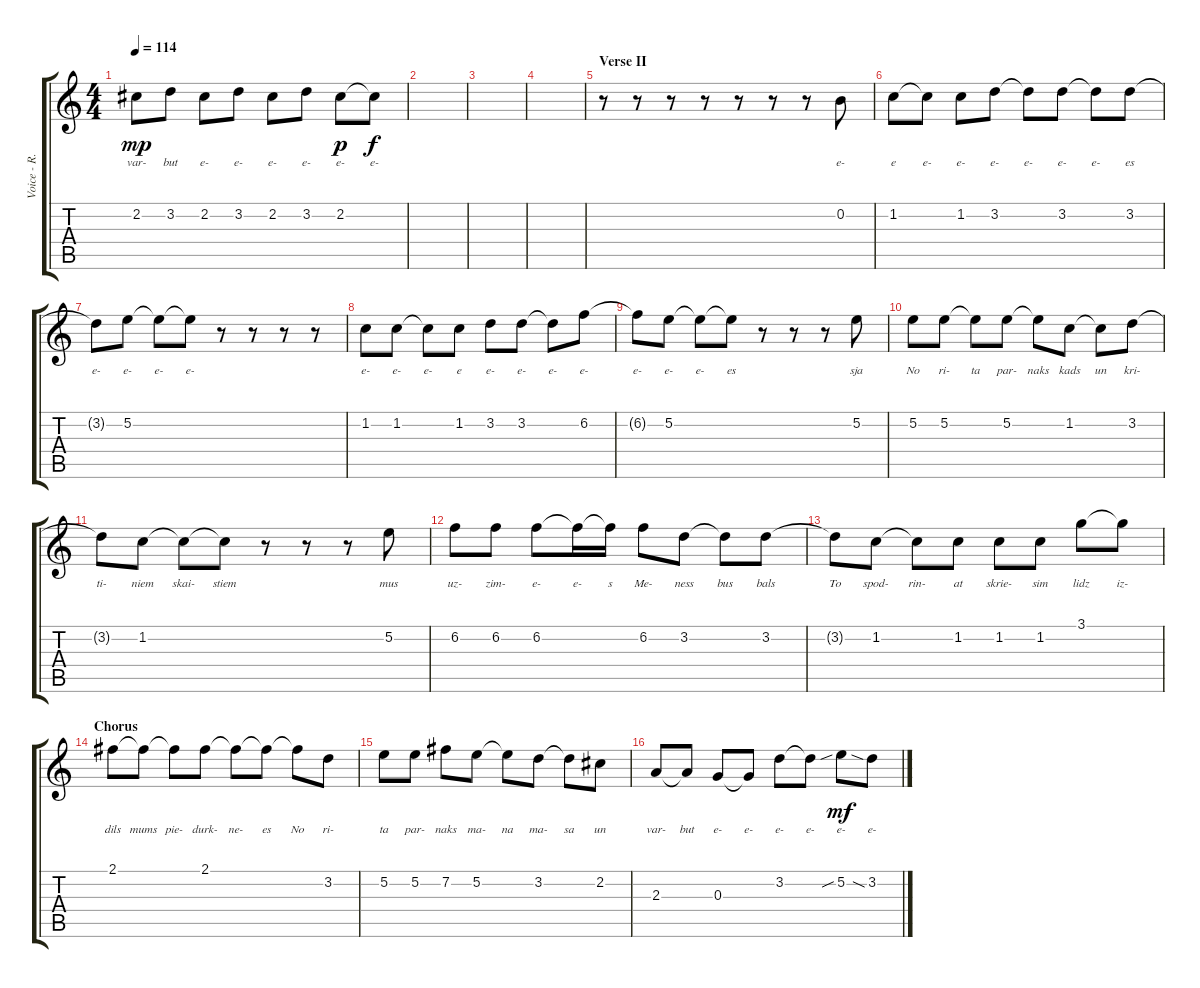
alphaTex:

\track ("Voice - R.Kaupers" "Voice - R.") {instrument acousticguitarsteel}
\staff {score tabs}
\tuning (E4 B3 G3 D3 A2 E2) {hide}
\ts (4 4)
\tempo 114
\clef g2
\ks c
2.2.8{lyrics (0 "var-") lyrics (1 "") lyrics (2 "") lyrics (3 "") lyrics (4 "") dy mp} 3.2.8{lyrics (0 "but") lyrics (1 "") lyrics (2 "") lyrics (3 "") lyrics (4 "")} 2.2.8{lyrics (0 "e-") lyrics (1 "") lyrics (2 "") lyrics (3 "") lyrics (4 "")} 3.2.8{lyrics (0 "e-") lyrics (1 "") lyrics (2 "") lyrics (3 "") lyrics (4 "")} 2.2.8{lyrics (0 "e-") lyrics (1 "") lyrics (2 "") lyrics (3 "") lyrics (4 "")} 3.2.8{lyrics (0 "e-") lyrics (1 "") lyrics (2 "") lyrics (3 "") lyrics (4 "")} 2.2.8{lyrics (0 "e-") lyrics (1 "") lyrics (2 "") lyrics (3 "") lyrics (4 "") dy p} 2.2{t}.8{lyrics (0 "e-") lyrics (1 "") lyrics (2 "") lyrics (3 "") lyrics (4 "") dy f} |
|
|
|
\section ("" "Verse II")
r.8 r.8 r.8 r.8 r.8 r.8 r.8 0.2.8{lyrics (0 "e-") lyrics (1 "") lyrics (2 "") lyrics (3 "") lyrics (4 "")} |
1.2.8{lyrics (0 "e") lyrics (1 "") lyrics (2 "") lyrics (3 "") lyrics (4 "")} 1.2{t}.8{lyrics (0 "e-") lyrics (1 "") lyrics (2 "") lyrics (3 "") lyrics (4 "")} 1.2.8{lyrics (0 "e-") lyrics (1 "") lyrics (2 "") lyrics (3 "") lyrics (4 "")} 3.2.8{lyrics (0 "e-") lyrics (1 "") lyrics (2 "") lyrics (3 "") lyrics (4 "")} 3.2{t}.8{lyrics (0 "e-") lyrics (1 "") lyrics (2 "") lyrics (3 "") lyrics (4 "")} 3.2.8{lyrics (0 "e-") lyrics (1 "") lyrics (2 "") lyrics (3 "") lyrics (4 "")} 3.2{t}.8{lyrics (0 "e-") lyrics (1 "") lyrics (2 "") lyrics (3 "") lyrics (4 "")} 3.2.8{lyrics (0 "es") lyrics (1 "") lyrics (2 "") lyrics (3 "") lyrics (4 "")} |
3.2{t}.8{lyrics (0 "e-") lyrics (1 "") lyrics (2 "") lyrics (3 "") lyrics (4 "")} 5.2.8{lyrics (0 "e-") lyrics (1 "") lyrics (2 "") lyrics (3 "") lyrics (4 "")} 5.2{t}.8{lyrics (0 "e-") lyrics (1 "") lyrics (2 "") lyrics (3 "") lyrics (4 "")} 5.2{t}.8{lyrics (0 "e-") lyrics (1 "") lyrics (2 "") lyrics (3 "") lyrics (4 "")} r.8 r.8 r.8 r.8 |
1.2.8{lyrics (0 "e-") lyrics (1 "") lyrics (2 "") lyrics (3 "") lyrics (4 "")} 1.2.8{lyrics (0 "e-") lyrics (1 "") lyrics (2 "") lyrics (3 "") lyrics (4 "")} 1.2{t}.8{lyrics (0 "e-") lyrics (1 "") lyrics (2 "") lyrics (3 "") lyrics (4 "")} 1.2.8{lyrics (0 "e") lyrics (1 "") lyrics (2 "") lyrics (3 "") lyrics (4 "")} 3.2.8{lyrics (0 "e-") lyrics (1 "") lyrics (2 "") lyrics (3 "") lyrics (4 "")} 3.2.8{lyrics (0 "e-") lyrics (1 "") lyrics (2 "") lyrics (3 "") lyrics (4 "")} 3.2{t}.8{lyrics (0 "e-") lyrics (1 "") lyrics (2 "") lyrics (3 "") lyrics (4 "")} 6.2.8{lyrics (0 "e-") lyrics (1 "") lyrics (2 "") lyrics (3 "") lyrics (4 "")} |
6.2{t}.8{lyrics (0 "e-") lyrics (1 "") lyrics (2 "") lyrics (3 "") lyrics (4 "")} 5.2.8{lyrics (0 "e-") lyrics (1 "") lyrics (2 "") lyrics (3 "") lyrics (4 "")} 5.2{t}.8{lyrics (0 "e-") lyrics (1 "") lyrics (2 "") lyrics (3 "") lyrics (4 "")} 5.2{t}.8{lyrics (0 "es") lyrics (1 "") lyrics (2 "") lyrics (3 "") lyrics (4 "")} r.8 r.8 r.8 5.2.8{lyrics (0 "sja") lyrics (1 "") lyrics (2 "") lyrics (3 "") lyrics (4 "")} |
5.2.8{lyrics (0 "No") lyrics (1 "") lyrics (2 "") lyrics (3 "") lyrics (4 "")} 5.2.8{lyrics (0 "ri-") lyrics (1 "") lyrics (2 "") lyrics (3 "") lyrics (4 "")} 5.2{t}.8{lyrics (0 "ta") lyrics (1 "") lyrics (2 "") lyrics (3 "") lyrics (4 "")} 5.2.8{lyrics (0 "par-") lyrics (1 "") lyrics (2 "") lyrics (3 "") lyrics (4 "")} 5.2{t}.8{lyrics (0 "naks") lyrics (1 "") lyrics (2 "") lyrics (3 "") lyrics (4 "")} 1.2.8{lyrics (0 "kads") lyrics (1 "") lyrics (2 "") lyrics (3 "") lyrics (4 "")} 1.2{t}.8{lyrics (0 "un") lyrics (1 "") lyrics (2 "") lyrics (3 "") lyrics (4 "")} 3.2.8{lyrics (0 "kri-") lyrics (1 "") lyrics (2 "") lyrics (3 "") lyrics (4 "")} |
3.2{t}.8{lyrics (0 "ti-") lyrics (1 "") lyrics (2 "") lyrics (3 "") lyrics (4 "")} 1.2.8{lyrics (0 "niem") lyrics (1 "") lyrics (2 "") lyrics (3 "") lyrics (4 "")} 1.2{t}.8{lyrics (0 "skai-") lyrics (1 "") lyrics (2 "") lyrics (3 "") lyrics (4 "")} 1.2{t}.8{lyrics (0 "stiem") lyrics (1 "") lyrics (2 "") lyrics (3 "") lyrics (4 "")} r.8 r.8 r.8 5.2.8{lyrics (0 "mus") lyrics (1 "") lyrics (2 "") lyrics (3 "") lyrics (4 "")} |
6.2.8{lyrics (0 "uz-") lyrics (1 "") lyrics (2 "") lyrics (3 "") lyrics (4 "")} 6.2.8{lyrics (0 "zim-") lyrics (1 "") lyrics (2 "") lyrics (3 "") lyrics (4 "")} 6.2.8{lyrics (0 "e-") lyrics (1 "") lyrics (2 "") lyrics (3 "") lyrics (4 "")} 6.2{t}.16{lyrics (0 "e-") lyrics (1 "") lyrics (2 "") lyrics (3 "") lyrics (4 "")} 6.2{t}.16{lyrics (0 "s") lyrics (1 "") lyrics (2 "") lyrics (3 "") lyrics (4 "")} 6.2.8{lyrics (0 "Me-") lyrics (1 "") lyrics (2 "") lyrics (3 "") lyrics (4 "")} 3.2.8{lyrics (0 "ness") lyrics (1 "") lyrics (2 "") lyrics (3 "") lyrics (4 "")} 3.2{t}.8{lyrics (0 "bus") lyrics (1 "") lyrics (2 "") lyrics (3 "") lyrics (4 "")} 3.2.8{lyrics (0 "bals") lyrics (1 "") lyrics (2 "") lyrics (3 "") lyrics (4 "")} |
3.2{t}.8{lyrics (0 "To") lyrics (1 "") lyrics (2 "") lyrics (3 "") lyrics (4 "")} 1.2.8{lyrics (0 "spod-") lyrics (1 "") lyrics (2 "") lyrics (3 "") lyrics (4 "")} 1.2{t}.8{lyrics (0 "rin-") lyrics (1 "") lyrics (2 "") lyrics (3 "") lyrics (4 "")} 1.2.8{lyrics (0 "at") lyrics (1 "") lyrics (2 "") lyrics (3 "") lyrics (4 "")} 1.2.8{lyrics (0 "skrie-") lyrics (1 "") lyrics (2 "") lyrics (3 "") lyrics (4 "")} 1.2.8{lyrics (0 "sim") lyrics (1 "") lyrics (2 "") lyrics (3 "") lyrics (4 "")} 3.1.8{lyrics (0 "lidz") lyrics (1 "") lyrics (2 "") lyrics (3 "") lyrics (4 "")} 3.1{t}.8{lyrics (0 "iz-") lyrics (1 "") lyrics (2 "") lyrics (3 "") lyrics (4 "")} |
\section ("" "Chorus")
2.1.8{lyrics (0 "dils") lyrics (1 "") lyrics (2 "") lyrics (3 "") lyrics (4 "")} 2.1{t}.8{lyrics (0 "mums") lyrics (1 "") lyrics (2 "") lyrics (3 "") lyrics (4 "")} 2.1{t}.8{lyrics (0 "pie-") lyrics (1 "") lyrics (2 "") lyrics (3 "") lyrics (4 "")} 2.1.8{lyrics (0 "durk-") lyrics (1 "") lyrics (2 "") lyrics (3 "") lyrics (4 "")} 2.1{t}.8{lyrics (0 "ne-") lyrics (1 "") lyrics (2 "") lyrics (3 "") lyrics (4 "")} 2.1{t}.8{lyrics (0 "es") lyrics (1 "") lyrics (2 "") lyrics (3 "") lyrics (4 "")} 2.1{t}.8{lyrics (0 "No") lyrics (1 "") lyrics (2 "") lyrics (3 "") lyrics (4 "")} 3.2.8{lyrics (0 "ri-") lyrics (1 "") lyrics (2 "") lyrics (3 "") lyrics (4 "")} |
5.2.8{lyrics (0 "ta") lyrics (1 "") lyrics (2 "") lyrics (3 "") lyrics (4 "")} 5.2.8{lyrics (0 "par-") lyrics (1 "") lyrics (2 "") lyrics (3 "") lyrics (4 "")} 7.2.8{lyrics (0 "naks") lyrics (1 "") lyrics (2 "") lyrics (3 "") lyrics (4 "")} 5.2.8{lyrics (0 "ma-") lyrics (1 "") lyrics (2 "") lyrics (3 "") lyrics (4 "")} 5.2{t}.8{lyrics (0 "na") lyrics (1 "") lyrics (2 "") lyrics (3 "") lyrics (4 "")} 3.2.8{lyrics (0 "ma-") lyrics (1 "") lyrics (2 "") lyrics (3 "") lyrics (4 "")} 3.2{t}.8{lyrics (0 "sa") lyrics (1 "") lyrics (2 "") lyrics (3 "") lyrics (4 "")} 2.2.8{lyrics (0 "un") lyrics (1 "") lyrics (2 "") lyrics (3 "") lyrics (4 "")} |
2.3.8{lyrics (0 "var-") lyrics (1 "") lyrics (2 "") lyrics (3 "") lyrics (4 "")} 2.3{t}.8{lyrics (0 "but") lyrics (1 "") lyrics (2 "") lyrics (3 "") lyrics (4 "")} 0.3.8{lyrics (0 "e-") lyrics (1 "") lyrics (2 "") lyrics (3 "") lyrics (4 "")} 0.3{t}.8{lyrics (0 "e-") lyrics (1 "") lyrics (2 "") lyrics (3 "") lyrics (4 "")} 3.2.8{lyrics (0 "e-") lyrics (1 "") lyrics (2 "") lyrics (3 "") lyrics (4 "")} 3.2{t}.8{lyrics (0 "e-") lyrics (1 "") lyrics (2 "") lyrics (3 "") lyrics (4 "")} 5.2{sib}.8{lyrics (0 "e-") lyrics (1 "") lyrics (2 "") lyrics (3 "") lyrics (4 "") dy mf} 3.2{sia}.8{lyrics (0 "e-") lyrics (1 "") lyrics (2 "") lyrics (3 "") lyrics (4 "")}
